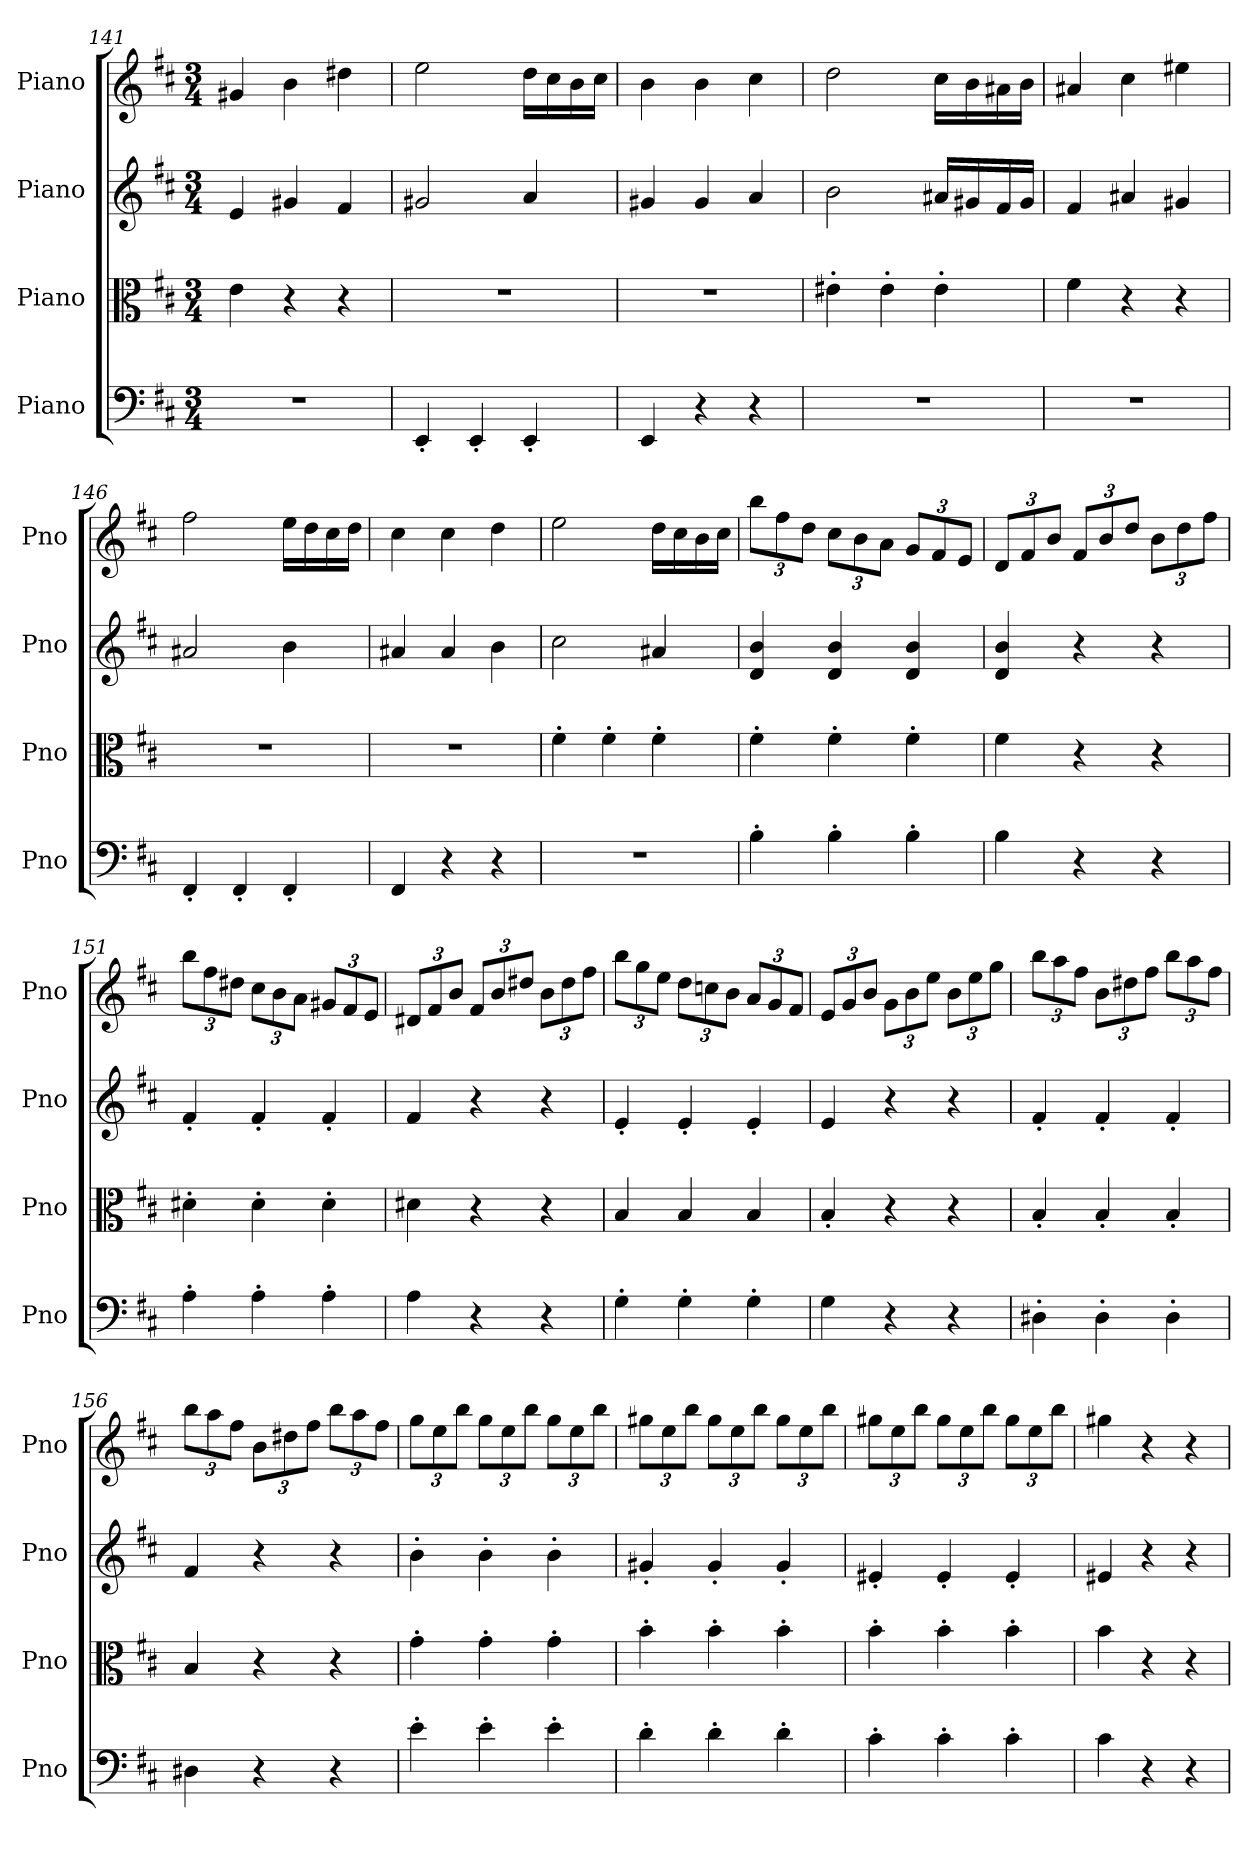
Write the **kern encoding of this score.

**kern	**kern	**kern	**kern
*part4	*part3	*part2	*part1
*staff4	*staff3	*staff2	*staff1
*I"Piano	*I"Piano	*I"Piano	*I"Piano
*I'Pno	*I'Pno	*I'Pno	*I'Pno
*clefF4	*clefC3	*clefG2	*clefG2
*k[f#c#]	*k[f#c#]	*k[f#c#]	*k[f#c#]
*M3/4	*M3/4	*M3/4	*M3/4
=141	=141	=141	=141
2.r	4e\	4e/	4g#X/
.	4r	4g#X/	4b\
.	4r	4f#/	4dd#X\
=142	=142	=142	=142
4EE'/	2.r	2g#X/	2ee\
4EE'/	.	.	.
4EE'/	.	4a/	16dd\LL
.	.	.	16cc#\
.	.	.	16b\
.	.	.	16cc#\JJ
=143	=143	=143	=143
4EE/	2.r	4g#X/	4b\
4r	.	4g#/	4b\
4r	.	4a/	4cc#\
=144	=144	=144	=144
2.r	4e#X'\	2b\	2dd\
.	4e#'\	.	.
.	4e#'\	16a#X/LL	16cc#\LL
.	.	16g#X/	16b\
.	.	16f#/	16a#X\
.	.	16g#/JJ	16b\JJ
=145	=145	=145	=145
2.r	4f#\	4f#/	4a#X/
.	4r	4a#X/	4cc#\
.	4r	4g#X/	4ee#X\
!!LO:LB:g=z
=146	=146	=146	=146
4FF#'/	2.r	2a#X/	2ff#\
4FF#'/	.	.	.
4FF#'/	.	4b\	16ee\LL
.	.	.	16dd\
.	.	.	16cc#\
.	.	.	16dd\JJ
=147	=147	=147	=147
4FF#/	2.r	4a#X/	4cc#\
4r	.	4a#/	4cc#\
4r	.	4b\	4dd\
=148	=148	=148	=148
2.r	4f#'\	2cc#\	2ee\
.	4f#'\	.	.
.	4f#'\	4a#X/	16dd\LL
.	.	.	16cc#\
.	.	.	16b\
.	.	.	16cc#\JJ
=149	=149	=149	=149
*	*	*	*Xbrackettup
4B'\	4f#'\	4d/ 4b/	12bb\L
.	.	.	12ff#\
.	.	.	12dd\J
4B'\	4f#'\	4d/ 4b/	12cc#\L
.	.	.	12b\
.	.	.	12a\J
4B'\	4f#'\	4d/ 4b/	12g/L
.	.	.	12f#/
.	.	.	12e/J
=150	=150	=150	=150
4B\	4f#\	4d/ 4b/	12d/L
.	.	.	12f#/
.	.	.	12b/J
4r	4r	4r	12f#/L
.	.	.	12b/
.	.	.	12dd/J
4r	4r	4r	12b\L
.	.	.	12dd\
.	.	.	12ff#\J
!!LO:PB:g=z
=151	=151	=151	=151
4A'\	4d#X'\	4f#'/	12bb\L
.	.	.	12ff#\
.	.	.	12dd#X\J
4A'\	4d#'\	4f#'/	12cc#\L
.	.	.	12b\
.	.	.	12a\J
4A'\	4d#'\	4f#'/	12g#X/L
.	.	.	12f#/
.	.	.	12e/J
=152	=152	=152	=152
4A\	4d#X\	4f#/	12d#X/L
.	.	.	12f#/
.	.	.	12b/J
4r	4r	4r	12f#/L
.	.	.	12b/
.	.	.	12dd#X/J
4r	4r	4r	12b\L
.	.	.	12dd#\
.	.	.	12ff#\J
=153	=153	=153	=153
4G'\	4B/	4e'/	12bb\L
.	.	.	12gg\
.	.	.	12ee\J
4G'\	4B/	4e'/	12dd\L
.	.	.	12ccn\
.	.	.	12b\J
4G'\	4B/	4e'/	12a/L
.	.	.	12g/
.	.	.	12f#/J
=154	=154	=154	=154
4G\	4B'/	4e/	12e/L
.	.	.	12g/
.	.	.	12b/J
4r	4r	4r	12g\L
.	.	.	12b\
.	.	.	12ee\J
4r	4r	4r	12b\L
.	.	.	12ee\
.	.	.	12gg\J
!!LO:LB:g=z
=155	=155	=155	=155
4D#X'\	4B'/	4f#'/	12bb\L
.	.	.	12aa\
.	.	.	12ff#\J
4D#'\	4B'/	4f#'/	12b\L
.	.	.	12dd#X\
.	.	.	12ff#\J
4D#'\	4B'/	4f#'/	12bb\L
.	.	.	12aa\
.	.	.	12ff#\J
=156	=156	=156	=156
4D#X\	4B/	4f#/	12bb\L
.	.	.	12aa\
.	.	.	12ff#\J
4r	4r	4r	12b\L
.	.	.	12dd#X\
.	.	.	12ff#\J
4r	4r	4r	12bb\L
.	.	.	12aa\
.	.	.	12ff#\J
=157	=157	=157	=157
4e'\	4g'\	4b'\	12gg\L
.	.	.	12ee\
.	.	.	12bb\J
4e'\	4g'\	4b'\	12gg\L
.	.	.	12ee\
.	.	.	12bb\J
4e'\	4g'\	4b'\	12gg\L
.	.	.	12ee\
.	.	.	12bb\J
=158	=158	=158	=158
4d'\	4b'\	4g#X'/	12gg#X\L
.	.	.	12ee\
.	.	.	12bb\J
4d'\	4b'\	4g#'/	12gg#\L
.	.	.	12ee\
.	.	.	12bb\J
4d'\	4b'\	4g#'/	12gg#\L
.	.	.	12ee\
.	.	.	12bb\J
!!LO:LB:g=z
=159	=159	=159	=159
4c#'\	4b'\	4e#X'/	12gg#X\L
.	.	.	12ee\
.	.	.	12bb\J
4c#'\	4b'\	4e#'/	12gg#\L
.	.	.	12ee\
.	.	.	12bb\J
4c#'\	4b'\	4e#'/	12gg#\L
.	.	.	12ee\
.	.	.	12bb\J
=160	=160	=160	=160
4c#\	4b\	4e#X/	4gg#X\
4r	4r	4r	4r
4r	4r	4r	4r
=	=	=	=
*-	*-	*-	*-
